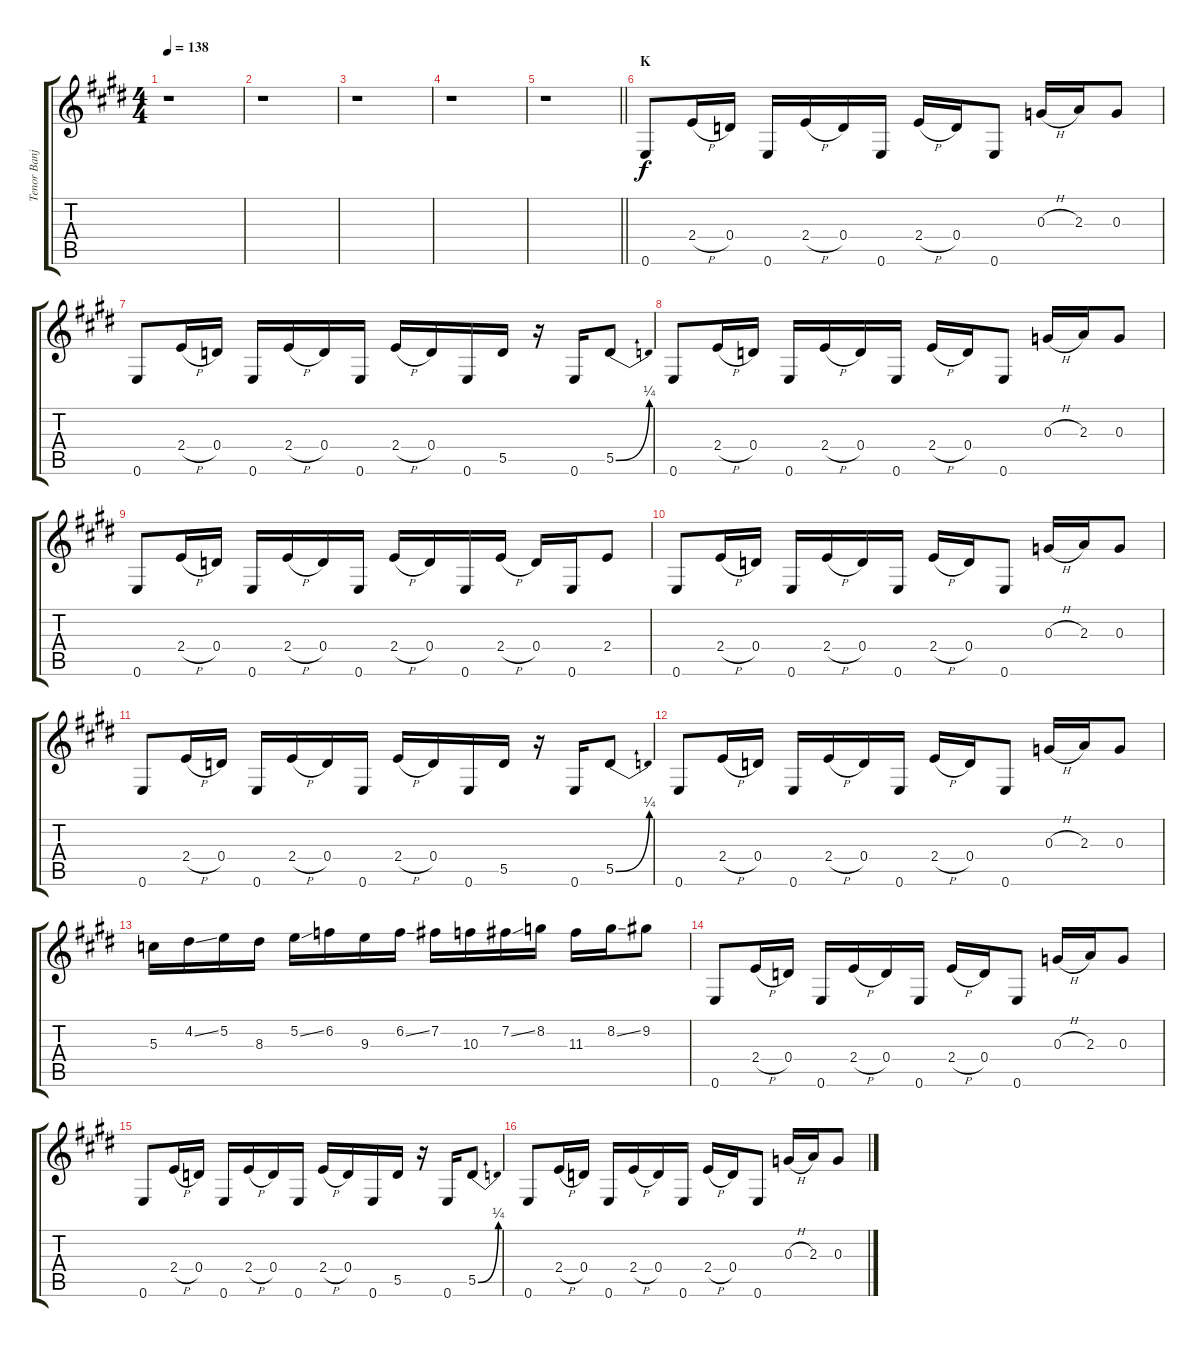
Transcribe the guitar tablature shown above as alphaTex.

\track ("Tenor Banjo w/ Fingers" "Tenor Banj") {instrument banjo}
\staff {score tabs}
\tuning (E4 B3 G3 D3 A2 E2) {hide}
\displaytranspose 12
\ts (4 4)
\tempo 138
\clef g2
\ks e
r.1{dy f} |
r.1 |
r.1 |
r.1 |
\barLineRight lightlight
r.1 |
\section ("" "K")
0.6.8 2.4{h}.16 0.4.16 0.6.16 2.4{h}.16 0.4.16 0.6.16 2.4{h}.16 0.4.16 0.6.8 0.3{h}.16 2.3.16 0.3.8 |
0.6.8 2.4{h}.16 0.4.16 0.6.16 2.4{h}.16 0.4.16 0.6.16 2.4{h}.16 0.4.16 0.6.16 5.5.16 r.16 0.6.16 5.5{be (bend 0 0 60 1)}.8 |
0.6.8 2.4{h}.16 0.4.16 0.6.16 2.4{h}.16 0.4.16 0.6.16 2.4{h}.16 0.4.16 0.6.8 0.3{h}.16 2.3.16 0.3.8 |
0.6.8 2.4{h}.16 0.4.16 0.6.16 2.4{h}.16 0.4.16 0.6.16 2.4{h}.16 0.4.16 0.6.16 2.4{h}.16 0.4.16 0.6.16 2.4.8 |
0.6.8 2.4{h}.16 0.4.16 0.6.16 2.4{h}.16 0.4.16 0.6.16 2.4{h}.16 0.4.16 0.6.8 0.3{h}.16 2.3.16 0.3.8 |
0.6.8 2.4{h}.16 0.4.16 0.6.16 2.4{h}.16 0.4.16 0.6.16 2.4{h}.16 0.4.16 0.6.16 5.5.16 r.16 0.6.16 5.5{be (bend 0 0 60 1)}.8 |
0.6.8 2.4{h}.16 0.4.16 0.6.16 2.4{h}.16 0.4.16 0.6.16 2.4{h}.16 0.4.16 0.6.8 0.3{h}.16 2.3.16 0.3.8 |
5.3.16 4.2{ss}.16 5.2.16 8.3.16 5.2{ss}.16 6.2.16 9.3.16 6.2{ss}.16 7.2.16 10.3.16 7.2{ss}.16 8.2.16 11.3.16 8.2{ss}.16 9.2.8 |
0.6.8 2.4{h}.16 0.4.16 0.6.16 2.4{h}.16 0.4.16 0.6.16 2.4{h}.16 0.4.16 0.6.8 0.3{h}.16 2.3.16 0.3.8 |
0.6.8 2.4{h}.16 0.4.16 0.6.16 2.4{h}.16 0.4.16 0.6.16 2.4{h}.16 0.4.16 0.6.16 5.5.16 r.16 0.6.16 5.5{be (bend 0 0 60 1)}.8 |
0.6.8 2.4{h}.16 0.4.16 0.6.16 2.4{h}.16 0.4.16 0.6.16 2.4{h}.16 0.4.16 0.6.8 0.3{h}.16 2.3.16 0.3.8
